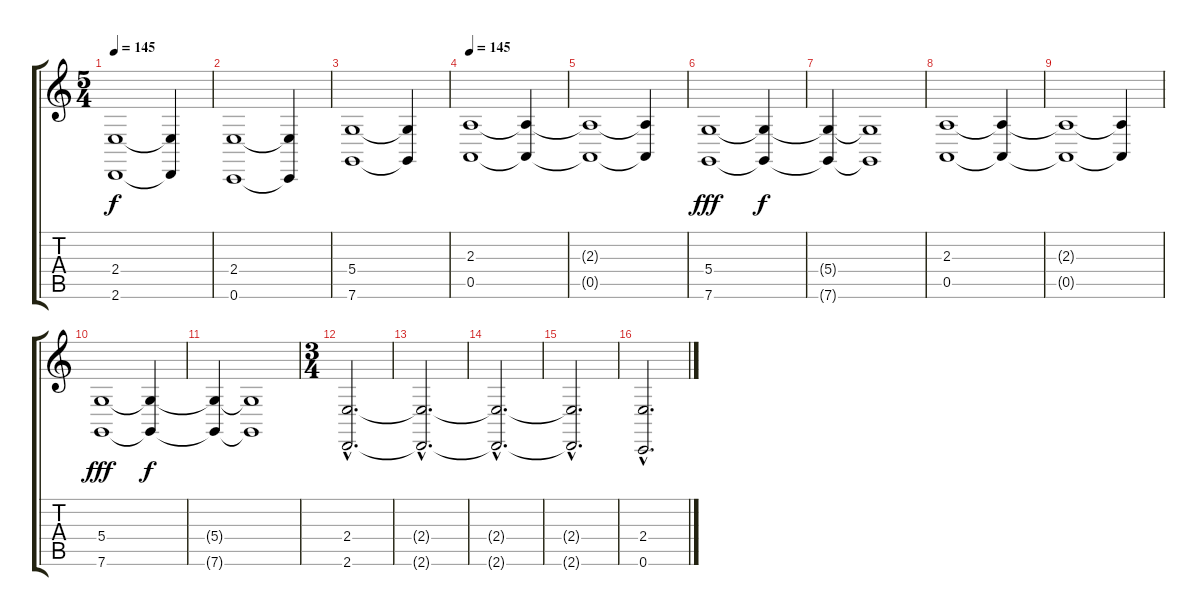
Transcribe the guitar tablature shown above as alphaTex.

\track "" {instrument brightacousticpiano}
\staff {score tabs}
\tuning (E4 B3 G3 D3 A2 C2) {hide}
\ts (5 4)
\tempo 145
\clef g2
\ks c
(2.4{t} 2.6{t}).1{dy f} (2.4{t} 2.6{t}).4 |
(2.4 0.6).1 (2.4{t} 0.6{t}).4 |
(5.4 7.6).1 (5.4{t} 7.6{t}).4 |
\tempo 145
(2.3 0.5).1 (2.3{t} 0.5{t}).4 |
(2.3{t} 0.5{t}).1 (2.3{t} 0.5{t}).4 |
(5.4 7.6).1{dy fff} (5.4{t} 7.6{t}).4{dy f} |
(5.4{t} 7.6{t}).4 (5.4{t} 7.6{t}).1 |
(2.3 0.5).1 (2.3{t} 0.5{t}).4 |
(2.3{t} 0.5{t}).1 (2.3{t} 0.5{t}).4 |
(5.4 7.6).1{dy fff} (5.4{t} 7.6{t}).4{dy f} |
(5.4{t} 7.6{t}).4 (5.4{t} 7.6{t}).1 |
\ts (3 4)
(2.4{hac} 2.6{hac}).2{d} |
(2.4{hac t} 2.6{hac t}).2{d} |
(2.4{hac t} 2.6{hac t}).2{d} |
(2.4{hac t} 2.6{hac t}).2{d} |
(2.4{hac} 0.6{hac}).2{d}
